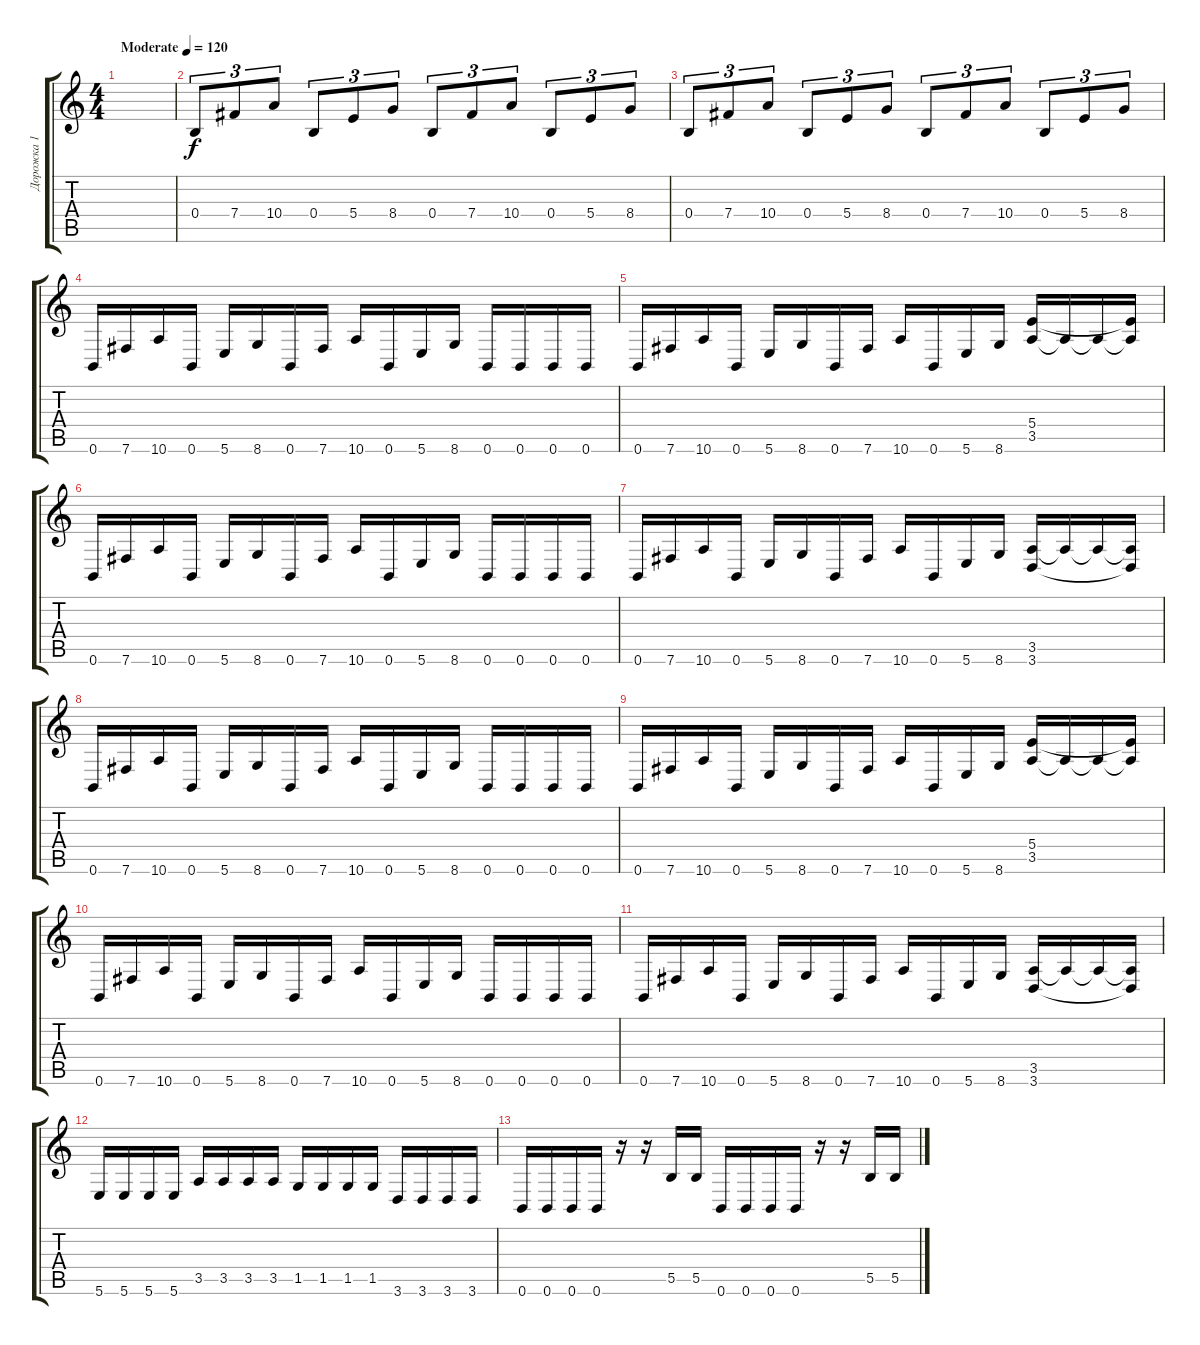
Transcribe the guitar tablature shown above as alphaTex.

\track ("Дорожка 1" "Дорожка 1") {instrument distortionguitar}
\staff {score tabs}
\tuning (Db4 Ab3 E3 B2 Gb2 B1) {hide}
\ts (4 4)
\tempo (120 "Moderate")
\clef g2
\ks c
|
0.4.8{tu (3 2)} 7.4.8{tu (3 2)} 10.4.8{tu (3 2)} 0.4.8{tu (3 2)} 5.4.8{tu (3 2)} 8.4.8{tu (3 2)} 0.4.8{tu (3 2)} 7.4.8{tu (3 2)} 10.4.8{tu (3 2)} 0.4.8{tu (3 2)} 5.4.8{tu (3 2)} 8.4.8{tu (3 2)} |
0.4.8{tu (3 2)} 7.4.8{tu (3 2)} 10.4.8{tu (3 2)} 0.4.8{tu (3 2)} 5.4.8{tu (3 2)} 8.4.8{tu (3 2)} 0.4.8{tu (3 2)} 7.4.8{tu (3 2)} 10.4.8{tu (3 2)} 0.4.8{tu (3 2)} 5.4.8{tu (3 2)} 8.4.8{tu (3 2)} |
0.6.16 7.6.16 10.6.16 0.6.16 5.6.16 8.6.16 0.6.16 7.6.16 10.6.16 0.6.16 5.6.16 8.6.16 0.6.16 0.6.16 0.6.16 0.6.16 |
0.6.16 7.6.16 10.6.16 0.6.16 5.6.16 8.6.16 0.6.16 7.6.16 10.6.16 0.6.16 5.6.16 8.6.16 (5.4 3.5).16 3.5{t}.16 3.5{t}.16 (5.4{t} 3.5{t}).16 |
0.6.16 7.6.16 10.6.16 0.6.16 5.6.16 8.6.16 0.6.16 7.6.16 10.6.16 0.6.16 5.6.16 8.6.16 0.6.16 0.6.16 0.6.16 0.6.16 |
0.6.16 7.6.16 10.6.16 0.6.16 5.6.16 8.6.16 0.6.16 7.6.16 10.6.16 0.6.16 5.6.16 8.6.16 (3.5 3.6).16 3.5{t}.16 3.5{t}.16 (3.5{t} 3.6{t}).16 |
0.6.16 7.6.16 10.6.16 0.6.16 5.6.16 8.6.16 0.6.16 7.6.16 10.6.16 0.6.16 5.6.16 8.6.16 0.6.16 0.6.16 0.6.16 0.6.16 |
0.6.16 7.6.16 10.6.16 0.6.16 5.6.16 8.6.16 0.6.16 7.6.16 10.6.16 0.6.16 5.6.16 8.6.16 (5.4 3.5).16 3.5{t}.16 3.5{t}.16 (5.4{t} 3.5{t}).16 |
0.6.16 7.6.16 10.6.16 0.6.16 5.6.16 8.6.16 0.6.16 7.6.16 10.6.16 0.6.16 5.6.16 8.6.16 0.6.16 0.6.16 0.6.16 0.6.16 |
0.6.16 7.6.16 10.6.16 0.6.16 5.6.16 8.6.16 0.6.16 7.6.16 10.6.16 0.6.16 5.6.16 8.6.16 (3.5 3.6).16 3.5{t}.16 3.5{t}.16 (3.5{t} 3.6{t}).16 |
5.6.16 5.6.16 5.6.16 5.6.16 3.5.16 3.5.16 3.5.16 3.5.16 1.5.16 1.5.16 1.5.16 1.5.16 3.6.16 3.6.16 3.6.16 3.6.16 |
0.6.16 0.6.16 0.6.16 0.6.16 r.16 r.16 5.5.16 5.5.16 0.6.16 0.6.16 0.6.16 0.6.16 r.16 r.16 5.5.16 5.5.16
